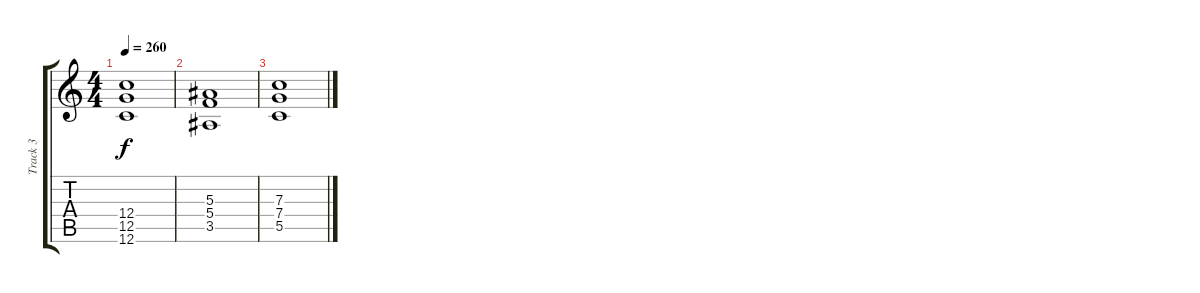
\track ("Track 3" "Track 3") {instrument distortionguitar}
\staff {score tabs}
\tuning (D4 A3 F3 C3 G2 C2) {hide}
\ts (4 4)
\tempo 260
\clef g2
\ks c
(12.4{t} 12.5{t} 12.6{t}).1{dy f} |
(5.3 5.4 3.5).1 |
(7.3 7.4 5.5).1
